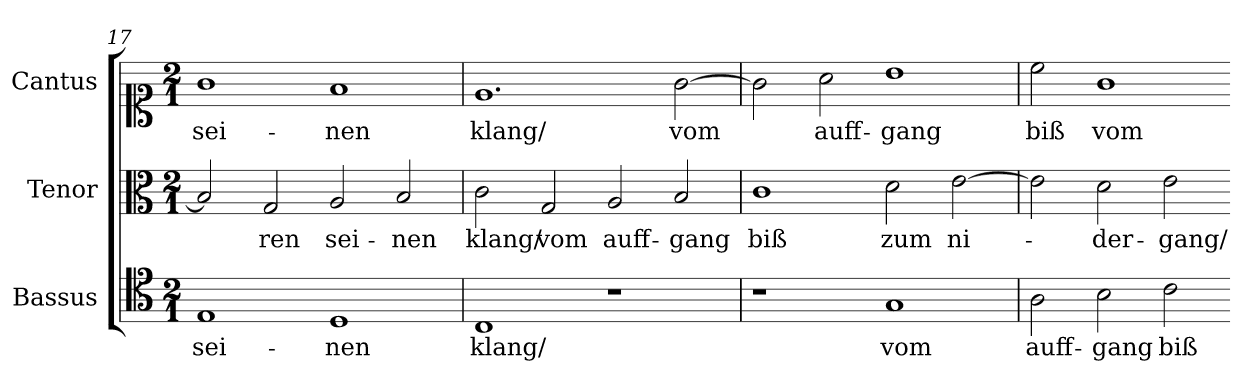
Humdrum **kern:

**kern	**text	**kern	**text	**kern	**text
*part3	*part3	*part2	*part2	*part1	*part1
*staff3	*staff3	*staff2	*staff2	*staff1	*staff1
*I"Bassus	*	*I"Tenor	*	*I"Cantus	*
*	*	*I'T	*	*	*
*clefC4	*	*clefC3	*	*clefC1	*
*k[]	*	*k[]	*	*k[]	*
*E:phr	*	*E:phr	*	*E:phr	*
*M2/1	*	*M2/1	*	*M2/1	*
*MM180	*	*MM180	*	*MM180	*
=17	=17	=17	=17	=17	=17
1E	sei-	2B]	.	1g	sei-
.	.	2G	-ren	.	.
1D	-nen	2A	sei-	1f	-nen
.	.	2B	-nen	.	.
=18	=18	=18	=18	=18	=18
1C	klang/	2c	klang/	1.e	klang/
.	.	2G	vom	.	.
1r	.	2A	auff-	.	.
.	.	2B	-gang	[2g	vom
=19	=19	=19	=19	=19	=19
1r	.	1c	biß	2g]	.
.	.	.	.	2a	auff-
1G	vom	2d	zum	1b	-gang
.	.	[2e	ni-	.	.
=20	=20	=20	=20	=20	=20
2A	auff-	2e]	.	2cc	biß
2B	-gang	2d	-der-	1g	vom
2c	biß	2e	-gang/	.	.
=-	=-	=-	=-	=-	=-
*-	*-	*-	*-	*-	*-
